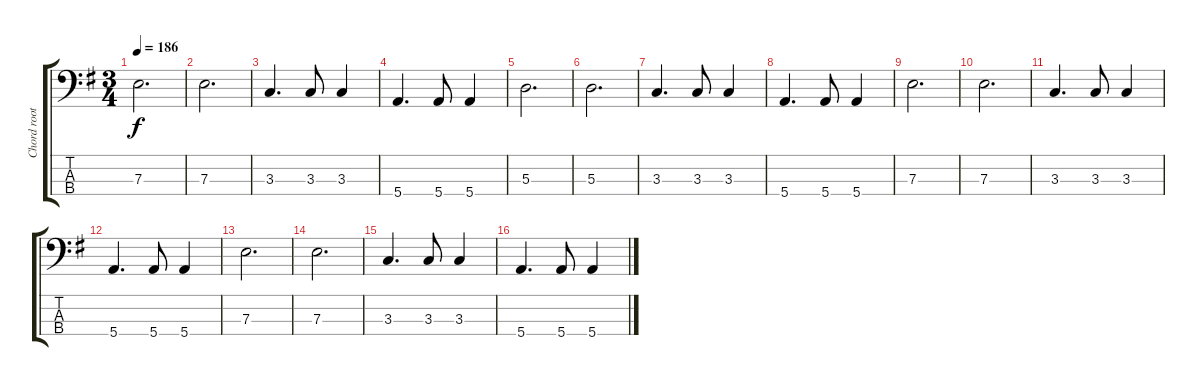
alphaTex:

\track ("Chord roots" "Chord root") {instrument electricbassfinger}
\staff {score tabs}
\tuning (G2 D2 A1 E1) {hide}
\ts (3 4)
\tempo 186
\clef f4
\ks eminor
7.3.2{d dy f} |
7.3.2{d} |
3.3.4{d} 3.3.8 3.3.4 |
5.4.4{d} 5.4.8 5.4.4 |
5.3.2{d} |
5.3.2{d} |
3.3.4{d} 3.3.8 3.3.4 |
5.4.4{d} 5.4.8 5.4.4 |
7.3.2{d} |
7.3.2{d} |
3.3.4{d} 3.3.8 3.3.4 |
5.4.4{d} 5.4.8 5.4.4 |
7.3.2{d} |
7.3.2{d} |
3.3.4{d} 3.3.8 3.3.4 |
5.4.4{d} 5.4.8 5.4.4
